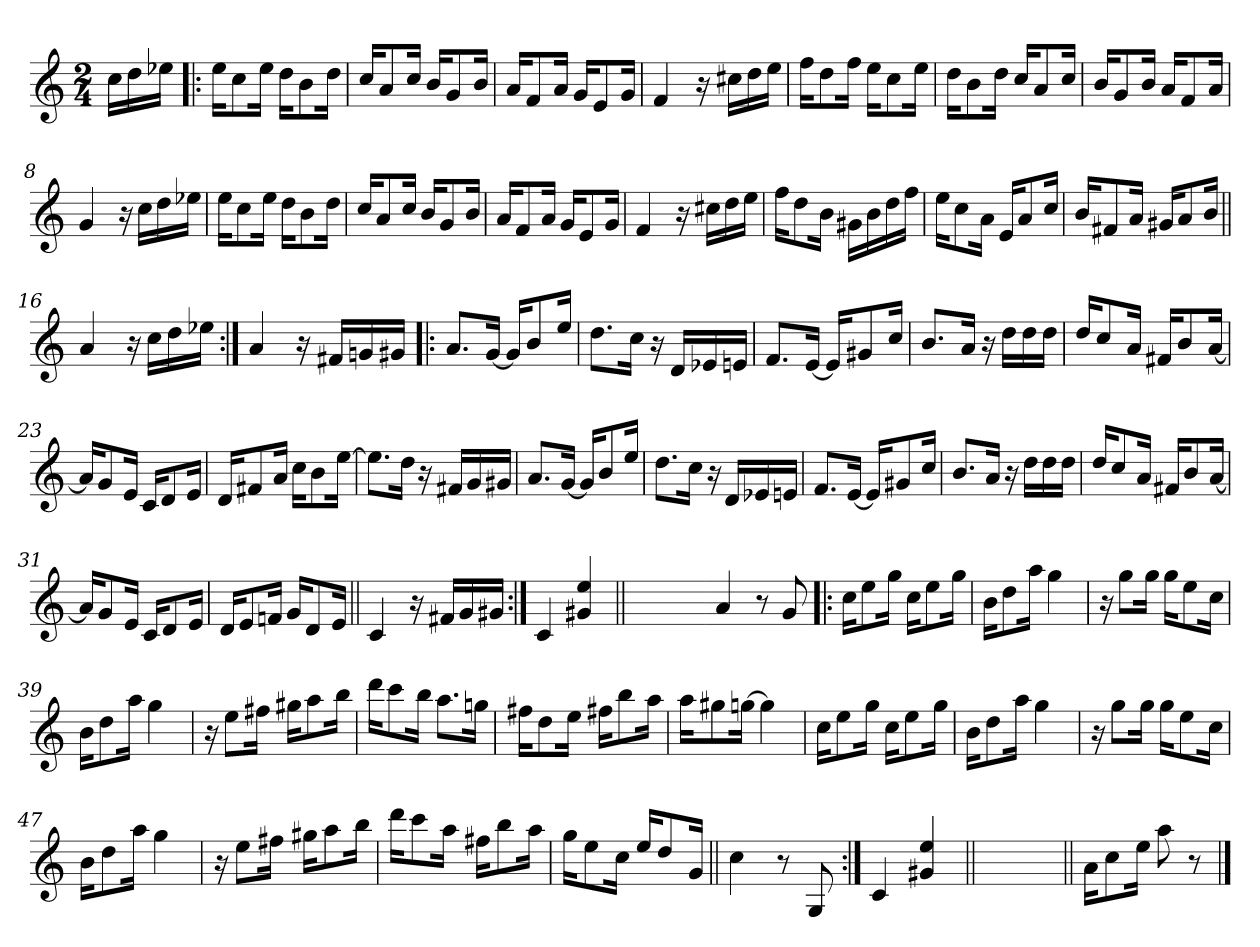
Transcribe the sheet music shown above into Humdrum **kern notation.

**kern
*part1
*staff1
*clefG2
*k[]
*C:
*M2/4
=
16cc\LL
16dd\
16ee-X\JJ
=1!|:
16ee\KL
8cc\
16ee\Jk
16dd\KL
8b\
16dd\Jk
=2
16cc/KL
8a/
16cc/Jk
16b/KL
8g/
16b/Jk
=3
16a/KL
8f/
16a/Jk
16g/KL
8e/
16g/Jk
=4
4f/
16r
16cc#X\LL
16dd\
16ee\JJ
!!LO:LB:g=z
=5
16ff\KL
8dd\
16ff\Jk
16ee\KL
8cc\
16ee\Jk
=6
16dd\KL
8b\
16dd\Jk
16cc/KL
8a/
16cc/Jk
=7
16b/KL
8g/
16b/Jk
16a/KL
8f/
16a/Jk
=8
4g/
16r
16cc\LL
16dd\
16ee-X\JJ
=9
16ee\KL
8cc\
16ee\Jk
16dd\KL
8b\
16dd\Jk
!!LO:LB:g=z
=10
16cc/KL
8a/
16cc/Jk
16b/KL
8g/
16b/Jk
=11
16a/KL
8f/
16a/Jk
16g/KL
8e/
16g/Jk
=12
4f/
16r
16cc#X\LL
16dd\
16ee\JJ
=13
16ff\KL
8dd\
16b\Jk
16g#X\LL
16b\
16dd\
16ff\JJ
=14
16ee\KL
8cc\
16a\Jk
16e/KL
8a/
16cc/Jk
!!LO:LB:g=z
=15
16b/KL
8f#X/
16a/Jk
16g#X/KL
8a/
16b/Jk
=16||
4a/
16r
16cc\LL
16dd\
16ee-X\JJ
=17:|!
4a/
16r
16f#X/LL
16gn/
16g#X/JJ
=18!|:
8.a/L
[16g/Jk
16g/KL]
8b/
16ee/Jk
=19
8.dd\L
16cc\Jk
16r
16d/LL
16e-X/
16en/JJ
!!LO:LB:g=z
=20
8.f/L
[16e/Jk
16e/KL]
8g#X/
16cc/Jk
=21
8.b/L
16a/Jk
16r
16dd\LL
16dd\
16dd\JJ
=22
16dd/KL
8cc/
16a/Jk
16f#X/KL
8b/
[16a/Jk
=23
16a/KL]
8g/
16e/Jk
16c/KL
8d/
16e/Jk
=24
16d/KL
8f#X/
16a/Jk
16cc\KL
8b\
[16ee\Jk
!!LO:LB:g=z
=25
8.ee\L]
16dd\Jk
16r
16f#X/LL
16g/
16g#X/JJ
=26
8.a/L
[16g/Jk
16g/KL]
8b/
16ee/Jk
=27
8.dd\L
16cc\Jk
16r
16d/LL
16e-X/
16en/JJ
=28
8.f/L
[16e/Jk
16e/KL]
8g#X/
16cc/Jk
=29
8.b/L
16a/Jk
16r
16dd\LL
16dd\
16dd\JJ
!!LO:LB:g=z
=30
16dd/KL
8cc/
16a/Jk
16f#X/KL
8b/
[16a/Jk
=31
16a/KL]
8g/
16e/Jk
16c/KL
8d/
16e/Jk
=32
16d/KL
8e/
16fn/Jk
16g/KL
8d/
16e/Jk
=33||
4c/
16r
16f#X/LL
16g/
16g#X/JJ
=34:|!
4c/
4g#X/ 4ee/
=34X341||
2ryy
!!LO:LB:g=z
=35-
4a/
8r
8g/
=36!|:
16cc\KL
8ee\
16gg\Jk
16cc\KL
8ee\
16gg\Jk
=37
16b\KL
8dd\
16aa\Jk
4gg\
=38
16r
8gg\L
16gg\Jk
16gg\KL
8ee\
16cc\Jk
=39
16b\KL
8dd\
16aa\Jk
4gg\
!!LO:LB:g=z
=40
16r
8ee\L
16ff#X\Jk
16gg#X\KL
8aa\
16bb\Jk
=41
16ddd\KL
8ccc\
16bb\Jk
8.aa\L
16ggn\Jk
=42
16ff#X\KL
8dd\
16ee\Jk
16ff#X\KL
8bb\
16aa\Jk
=43
16aa\KL
8gg#X\
[16ggn\Jk
4gg\]
=44
16cc\KL
8ee\
16gg\Jk
16cc\KL
8ee\
16gg\Jk
!!LO:PB:g=z
=45
16b\KL
8dd\
16aa\Jk
4gg\
=46
16r
8gg\L
16gg\Jk
16gg\KL
8ee\
16cc\Jk
=47
16b\KL
8dd\
16aa\Jk
4gg\
=48
16r
8ee\L
16ff#X\Jk
16gg#X\KL
8aa\
16bb\Jk
=49
16ddd\KL
8ccc\
16aa\Jk
16ff#X\KL
8bb\
16aa\Jk
!!LO:LB:g=z
=50
16gg\KL
8ee\
16cc\Jk
16ee/KL
8dd/
16g/Jk
=51||
4cc\
8r
8G/
=52:|!
4c/
4g#X/ 4ee/
=52X522||
2ryy
=53||
16a\KL
8cc\
16ee\Jk
8aa\
8r
==
*-
